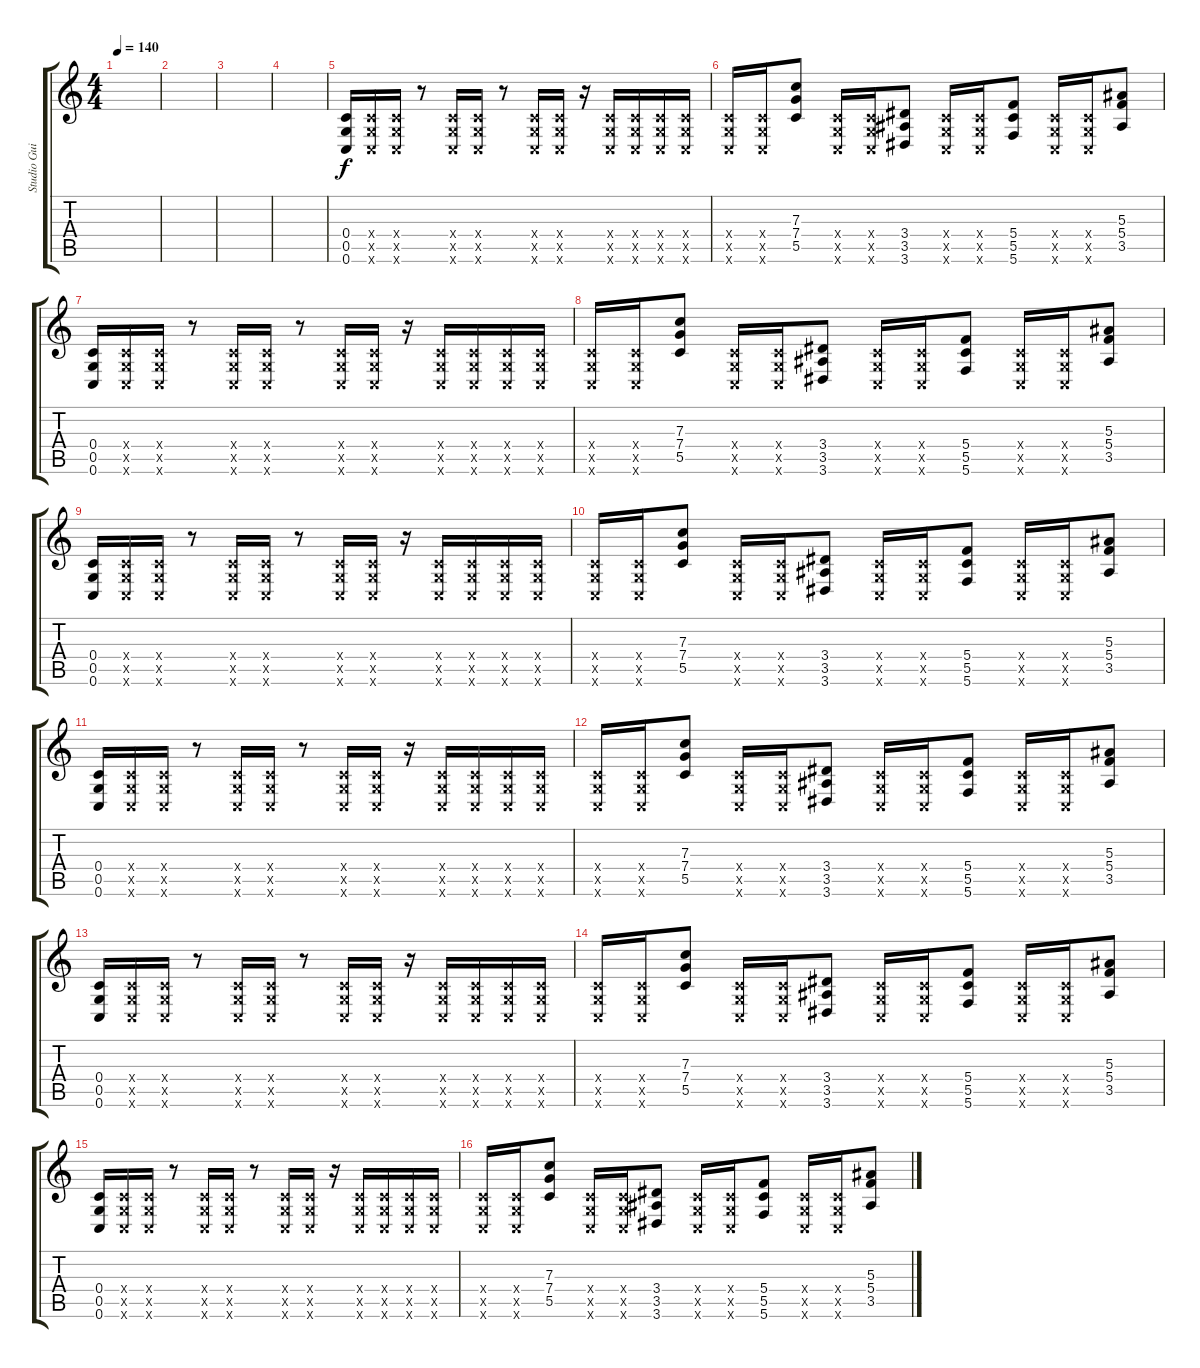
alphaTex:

\track ("Studio Guitar" "Studio Gui") {instrument overdrivenguitar}
\staff {score tabs}
\tuning (D4 A3 F3 C3 G2 C2) {hide}
\ts (4 4)
\tempo 140
\clef g2
\ks c
|
|
|
|
(0.4 0.5 0.6).16 (0.4{x} 0.5{x} 0.6{x}).16 (0.4{x} 0.5{x} 0.6{x}).16 r.8 (0.4{x} 0.5{x} 0.6{x}).16 (0.4{x} 0.5{x} 0.6{x}).16 r.8 (0.4{x} 0.5{x} 0.6{x}).16 (0.4{x} 0.5{x} 0.6{x}).16 r.16 (0.4{x} 0.5{x} 0.6{x}).16 (0.4{x} 0.5{x} 0.6{x}).16 (0.4{x} 0.5{x} 0.6{x}).16 (0.4{x} 0.5{x} 0.6{x}).16 |
(0.4{x} 0.5{x} 0.6{x}).16 (0.4{x} 0.5{x} 0.6{x}).16 (7.3 7.4 5.5).8 (0.4{x} 0.5{x} 0.6{x}).16 (0.4{x} 0.5{x} 0.6{x}).16 (3.4 3.5 3.6).8 (0.4{x} 0.5{x} 0.6{x}).16 (0.4{x} 0.5{x} 0.6{x}).16 (5.4 5.5 5.6).8 (0.4{x} 0.5{x} 0.6{x}).16 (0.4{x} 0.5{x} 0.6{x}).16 (5.3 5.4 3.5).8 |
(0.4 0.5 0.6).16 (0.4{x} 0.5{x} 0.6{x}).16 (0.4{x} 0.5{x} 0.6{x}).16 r.8 (0.4{x} 0.5{x} 0.6{x}).16 (0.4{x} 0.5{x} 0.6{x}).16 r.8 (0.4{x} 0.5{x} 0.6{x}).16 (0.4{x} 0.5{x} 0.6{x}).16 r.16 (0.4{x} 0.5{x} 0.6{x}).16 (0.4{x} 0.5{x} 0.6{x}).16 (0.4{x} 0.5{x} 0.6{x}).16 (0.4{x} 0.5{x} 0.6{x}).16 |
(0.4{x} 0.5{x} 0.6{x}).16 (0.4{x} 0.5{x} 0.6{x}).16 (7.3 7.4 5.5).8 (0.4{x} 0.5{x} 0.6{x}).16 (0.4{x} 0.5{x} 0.6{x}).16 (3.4 3.5 3.6).8 (0.4{x} 0.5{x} 0.6{x}).16 (0.4{x} 0.5{x} 0.6{x}).16 (5.4 5.5 5.6).8 (0.4{x} 0.5{x} 0.6{x}).16 (0.4{x} 0.5{x} 0.6{x}).16 (5.3 5.4 3.5).8 |
(0.4 0.5 0.6).16 (0.4{x} 0.5{x} 0.6{x}).16 (0.4{x} 0.5{x} 0.6{x}).16 r.8 (0.4{x} 0.5{x} 0.6{x}).16 (0.4{x} 0.5{x} 0.6{x}).16 r.8 (0.4{x} 0.5{x} 0.6{x}).16 (0.4{x} 0.5{x} 0.6{x}).16 r.16 (0.4{x} 0.5{x} 0.6{x}).16 (0.4{x} 0.5{x} 0.6{x}).16 (0.4{x} 0.5{x} 0.6{x}).16 (0.4{x} 0.5{x} 0.6{x}).16 |
(0.4{x} 0.5{x} 0.6{x}).16 (0.4{x} 0.5{x} 0.6{x}).16 (7.3 7.4 5.5).8 (0.4{x} 0.5{x} 0.6{x}).16 (0.4{x} 0.5{x} 0.6{x}).16 (3.4 3.5 3.6).8 (0.4{x} 0.5{x} 0.6{x}).16 (0.4{x} 0.5{x} 0.6{x}).16 (5.4 5.5 5.6).8 (0.4{x} 0.5{x} 0.6{x}).16 (0.4{x} 0.5{x} 0.6{x}).16 (5.3 5.4 3.5).8 |
(0.4 0.5 0.6).16 (0.4{x} 0.5{x} 0.6{x}).16 (0.4{x} 0.5{x} 0.6{x}).16 r.8 (0.4{x} 0.5{x} 0.6{x}).16 (0.4{x} 0.5{x} 0.6{x}).16 r.8 (0.4{x} 0.5{x} 0.6{x}).16 (0.4{x} 0.5{x} 0.6{x}).16 r.16 (0.4{x} 0.5{x} 0.6{x}).16 (0.4{x} 0.5{x} 0.6{x}).16 (0.4{x} 0.5{x} 0.6{x}).16 (0.4{x} 0.5{x} 0.6{x}).16 |
(0.4{x} 0.5{x} 0.6{x}).16 (0.4{x} 0.5{x} 0.6{x}).16 (7.3 7.4 5.5).8 (0.4{x} 0.5{x} 0.6{x}).16 (0.4{x} 0.5{x} 0.6{x}).16 (3.4 3.5 3.6).8 (0.4{x} 0.5{x} 0.6{x}).16 (0.4{x} 0.5{x} 0.6{x}).16 (5.4 5.5 5.6).8 (0.4{x} 0.5{x} 0.6{x}).16 (0.4{x} 0.5{x} 0.6{x}).16 (5.3 5.4 3.5).8 |
(0.4 0.5 0.6).16 (0.4{x} 0.5{x} 0.6{x}).16 (0.4{x} 0.5{x} 0.6{x}).16 r.8 (0.4{x} 0.5{x} 0.6{x}).16 (0.4{x} 0.5{x} 0.6{x}).16 r.8 (0.4{x} 0.5{x} 0.6{x}).16 (0.4{x} 0.5{x} 0.6{x}).16 r.16 (0.4{x} 0.5{x} 0.6{x}).16 (0.4{x} 0.5{x} 0.6{x}).16 (0.4{x} 0.5{x} 0.6{x}).16 (0.4{x} 0.5{x} 0.6{x}).16 |
(0.4{x} 0.5{x} 0.6{x}).16 (0.4{x} 0.5{x} 0.6{x}).16 (7.3 7.4 5.5).8 (0.4{x} 0.5{x} 0.6{x}).16 (0.4{x} 0.5{x} 0.6{x}).16 (3.4 3.5 3.6).8 (0.4{x} 0.5{x} 0.6{x}).16 (0.4{x} 0.5{x} 0.6{x}).16 (5.4 5.5 5.6).8 (0.4{x} 0.5{x} 0.6{x}).16 (0.4{x} 0.5{x} 0.6{x}).16 (5.3 5.4 3.5).8 |
(0.4 0.5 0.6).16 (0.4{x} 0.5{x} 0.6{x}).16 (0.4{x} 0.5{x} 0.6{x}).16 r.8 (0.4{x} 0.5{x} 0.6{x}).16 (0.4{x} 0.5{x} 0.6{x}).16 r.8 (0.4{x} 0.5{x} 0.6{x}).16 (0.4{x} 0.5{x} 0.6{x}).16 r.16 (0.4{x} 0.5{x} 0.6{x}).16 (0.4{x} 0.5{x} 0.6{x}).16 (0.4{x} 0.5{x} 0.6{x}).16 (0.4{x} 0.5{x} 0.6{x}).16 |
(0.4{x} 0.5{x} 0.6{x}).16 (0.4{x} 0.5{x} 0.6{x}).16 (7.3 7.4 5.5).8 (0.4{x} 0.5{x} 0.6{x}).16 (0.4{x} 0.5{x} 0.6{x}).16 (3.4 3.5 3.6).8 (0.4{x} 0.5{x} 0.6{x}).16 (0.4{x} 0.5{x} 0.6{x}).16 (5.4 5.5 5.6).8 (0.4{x} 0.5{x} 0.6{x}).16 (0.4{x} 0.5{x} 0.6{x}).16 (5.3 5.4 3.5).8
